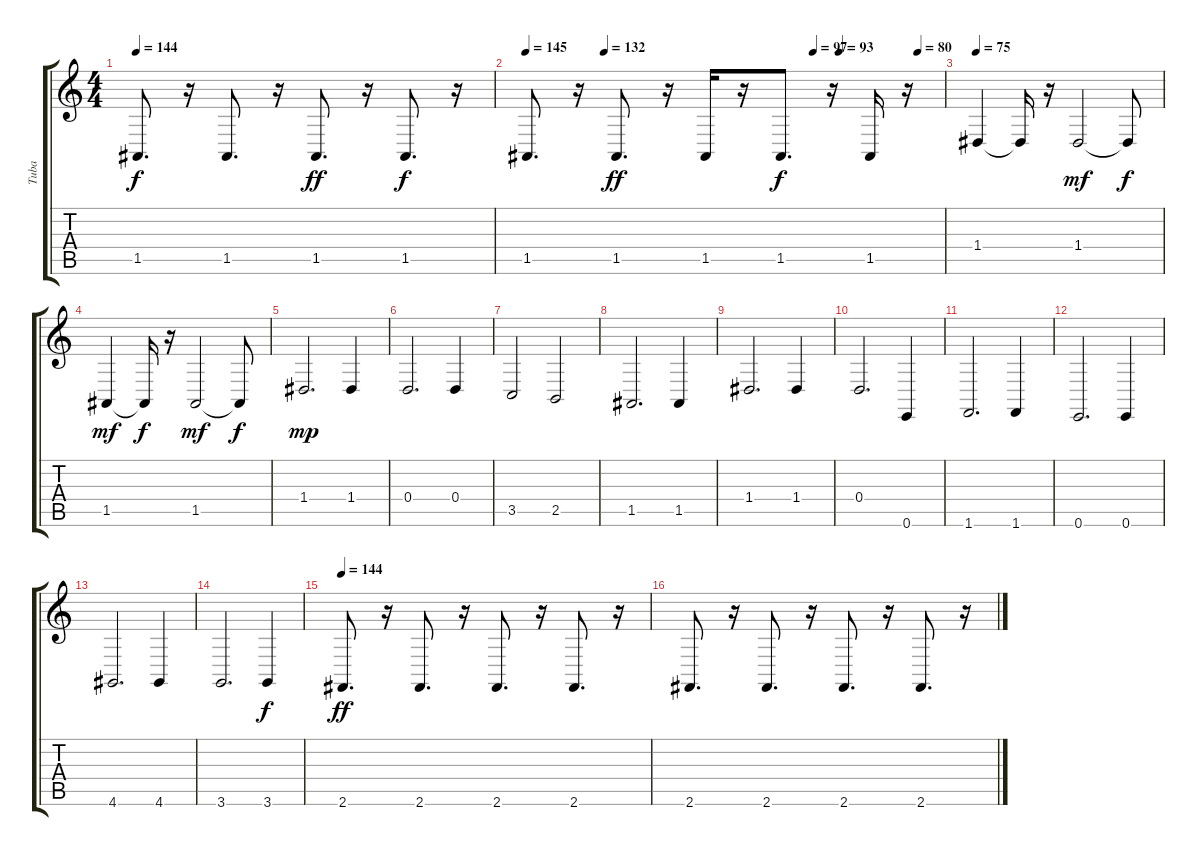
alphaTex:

\track ("Tuba" "Tuba") {instrument tuba}
\staff {score tabs}
\tuning (E4 B3 G3 D3 A2 E2) {hide}
\ts (4 4)
\tempo 144
\clef g2
\ks c
1.5.8{d dy f} r.16 1.5.8{d} r.16 1.5.8{d dy ff} r.16 1.5.8{d dy f} r.16 |
\tempo 145
\tempo (132 0.1875)
\tempo (97 0.6875)
\tempo (93 0.75)
\tempo (80 0.9375)
1.5.8{d} r.16 1.5.8{d dy ff} r.16 1.5.16 r.16 1.5.8{d dy f} r.16 1.5.16 r.16 |
\tempo 75
1.4.4 1.4{t}.16 r.16 1.4.2{dy mf} 1.4{t}.8{dy f} |
1.5.4{dy mf} 1.5{t}.16{dy f} r.16 1.5.2{dy mf} 1.5{t}.8{dy f} |
1.4.2{d dy mp} 1.4.4 |
0.4.2{d} 0.4.4 |
3.5.2 2.5.2 |
1.5.2{d} 1.5.4 |
1.4.2{d} 1.4.4 |
0.4.2{d} 0.6.4 |
1.6.2{d} 1.6.4 |
0.6.2{d} 0.6.4 |
4.6.2{d} 4.6.4 |
3.6.2{d} 3.6.4{dy f} |
\tempo 144
2.6.8{d dy ff} r.16 2.6.8{d} r.16 2.6.8{d} r.16 2.6.8{d} r.16 |
2.6.8{d} r.16 2.6.8{d} r.16 2.6.8{d} r.16 2.6.8{d} r.16
